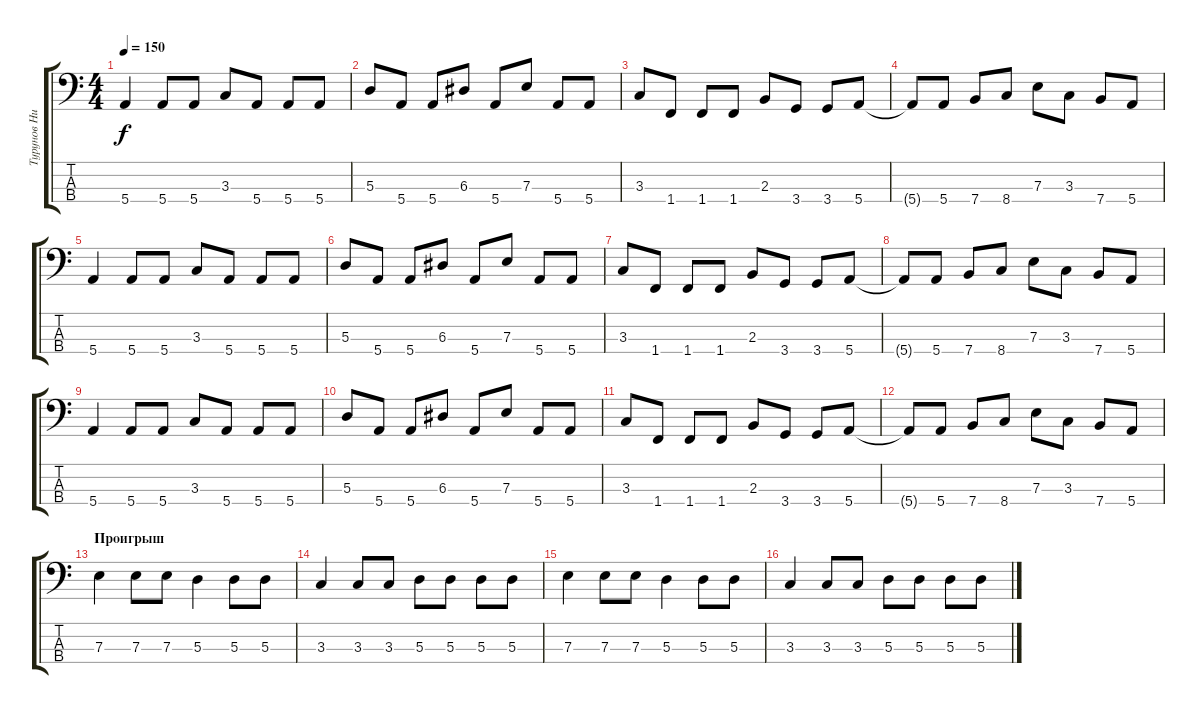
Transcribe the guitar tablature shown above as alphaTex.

\track ("Турунов Николай" "Турунов Ни") {instrument electricbasspick}
\staff {score tabs}
\tuning (G2 D2 A1 E1) {hide}
\ts (4 4)
\tempo 150
\clef f4
\ks c
5.4.4{dy f} 5.4.8 5.4.8 3.3.8 5.4.8 5.4.8 5.4.8 |
5.3.8 5.4.8 5.4.8 6.3.8 5.4.8 7.3.8 5.4.8 5.4.8 |
3.3.8 1.4.8 1.4.8 1.4.8 2.3.8 3.4.8 3.4.8 5.4.8 |
5.4{t}.8 5.4.8 7.4.8 8.4.8 7.3.8 3.3.8 7.4.8 5.4.8 |
5.4.4 5.4.8 5.4.8 3.3.8 5.4.8 5.4.8 5.4.8 |
5.3.8 5.4.8 5.4.8 6.3.8 5.4.8 7.3.8 5.4.8 5.4.8 |
3.3.8 1.4.8 1.4.8 1.4.8 2.3.8 3.4.8 3.4.8 5.4.8 |
5.4{t}.8 5.4.8 7.4.8 8.4.8 7.3.8 3.3.8 7.4.8 5.4.8 |
5.4.4 5.4.8 5.4.8 3.3.8 5.4.8 5.4.8 5.4.8 |
5.3.8 5.4.8 5.4.8 6.3.8 5.4.8 7.3.8 5.4.8 5.4.8 |
3.3.8 1.4.8 1.4.8 1.4.8 2.3.8 3.4.8 3.4.8 5.4.8 |
5.4{t}.8 5.4.8 7.4.8 8.4.8 7.3.8 3.3.8 7.4.8 5.4.8 |
\section ("" "Проигрыш")
7.3.4 7.3.8 7.3.8 5.3.4 5.3.8 5.3.8 |
3.3.4 3.3.8 3.3.8 5.3.8 5.3.8 5.3.8 5.3.8 |
7.3.4 7.3.8 7.3.8 5.3.4 5.3.8 5.3.8 |
3.3.4 3.3.8 3.3.8 5.3.8 5.3.8 5.3.8 5.3.8
